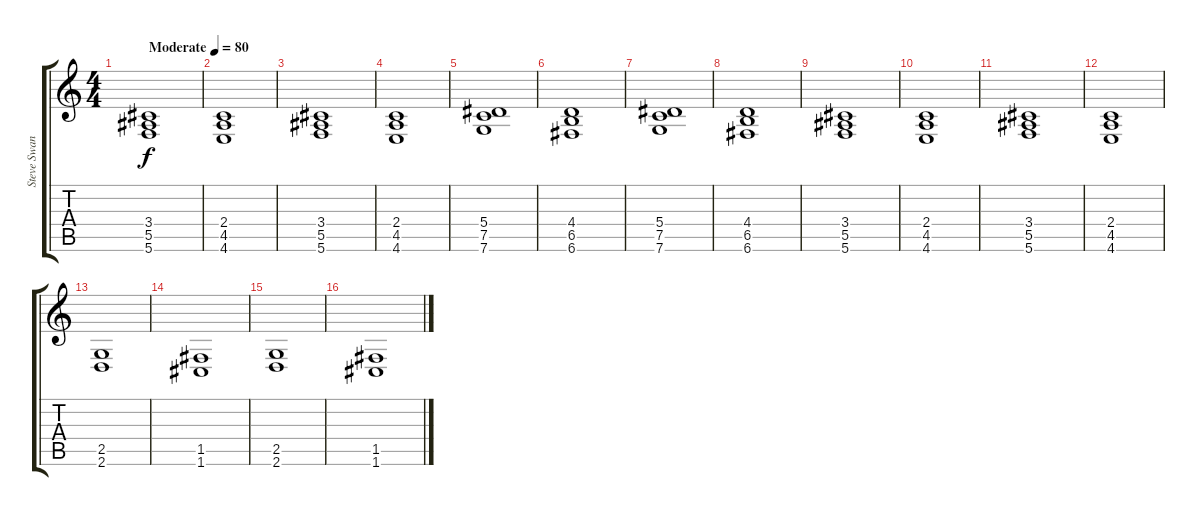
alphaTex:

\track ("Steve Swanson" "Steve Swan") {instrument distortionguitar}
\staff {score tabs}
\tuning (C4 G3 Eb3 Bb2 F2 C2) {hide}
\ts (4 4)
\tempo (80 "Moderate")
\clef g2
\ks c
(3.4 5.5 5.6).1{dy f instrument distortionguitar} |
(2.4 4.5 4.6).1 |
(3.4 5.5 5.6).1 |
(2.4 4.5 4.6).1 |
(5.4 7.5 7.6).1 |
(4.4 6.5 6.6).1 |
(5.4 7.5 7.6).1 |
(4.4 6.5 6.6).1 |
(3.4 5.5 5.6).1 |
(2.4 4.5 4.6).1 |
(3.4 5.5 5.6).1 |
(2.4 4.5 4.6).1 |
(2.5 2.6).1 |
(1.5 1.6).1 |
(2.5 2.6).1 |
(1.5 1.6).1
